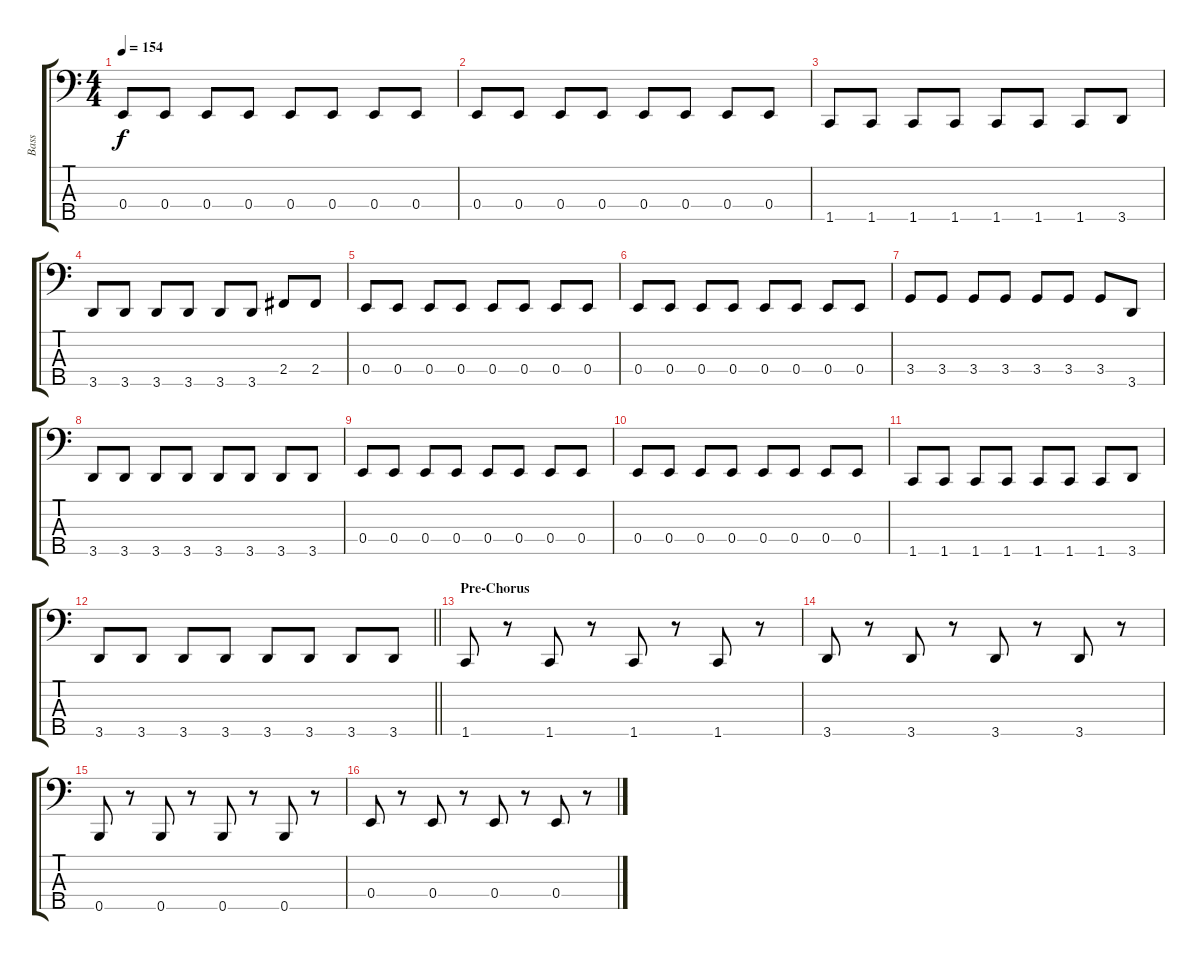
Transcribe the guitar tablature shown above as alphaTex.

\track ("Bass" "Bass") {instrument electricbassfinger}
\staff {score tabs}
\tuning (G2 D2 A1 E1 B0) {hide}
\ts (4 4)
\tempo 154
\clef f4
\ks c
0.4.8{dy f} 0.4.8 0.4.8 0.4.8 0.4.8 0.4.8 0.4.8 0.4.8 |
0.4.8 0.4.8 0.4.8 0.4.8 0.4.8 0.4.8 0.4.8 0.4.8 |
1.5.8 1.5.8 1.5.8 1.5.8 1.5.8 1.5.8 1.5.8 3.5.8 |
3.5.8 3.5.8 3.5.8 3.5.8 3.5.8 3.5.8 2.4.8 2.4.8 |
0.4.8 0.4.8 0.4.8 0.4.8 0.4.8 0.4.8 0.4.8 0.4.8 |
0.4.8 0.4.8 0.4.8 0.4.8 0.4.8 0.4.8 0.4.8 0.4.8 |
3.4.8 3.4.8 3.4.8 3.4.8 3.4.8 3.4.8 3.4.8 3.5.8 |
3.5.8 3.5.8 3.5.8 3.5.8 3.5.8 3.5.8 3.5.8 3.5.8 |
0.4.8 0.4.8 0.4.8 0.4.8 0.4.8 0.4.8 0.4.8 0.4.8 |
0.4.8 0.4.8 0.4.8 0.4.8 0.4.8 0.4.8 0.4.8 0.4.8 |
1.5.8 1.5.8 1.5.8 1.5.8 1.5.8 1.5.8 1.5.8 3.5.8 |
\barLineRight lightlight
3.5.8 3.5.8 3.5.8 3.5.8 3.5.8 3.5.8 3.5.8 3.5.8 |
\section ("" "Pre-Chorus")
1.5.8 r.8 1.5.8 r.8 1.5.8 r.8 1.5.8 r.8 |
3.5.8 r.8 3.5.8 r.8 3.5.8 r.8 3.5.8 r.8 |
0.5.8 r.8 0.5.8 r.8 0.5.8 r.8 0.5.8 r.8 |
0.4.8 r.8 0.4.8 r.8 0.4.8 r.8 0.4.8 r.8
